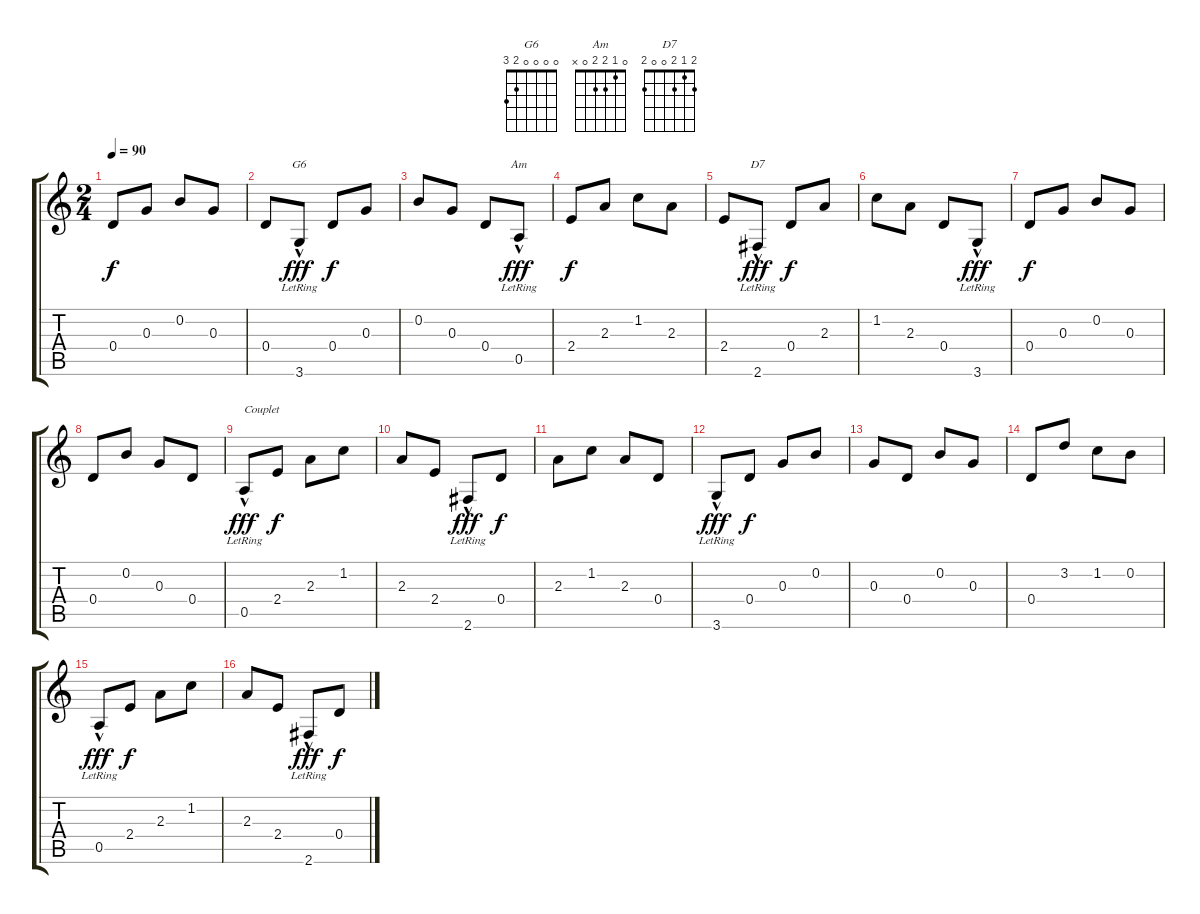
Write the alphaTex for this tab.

\track "" {instrument acousticguitarsteel}
\staff {score tabs}
\tuning (E4 B3 G3 D3 A2 E2) {hide}
\chord ("G6" 0 0 0 0 2 3)
\chord ("Am" 0 1 2 2 0 x)
\chord ("D7" 2 1 2 0 0 2)
\ts (2 4)
\tempo 90
\clef g2
\ks c
0.4.8{dy f} 0.3.8 0.2.8 0.3.8 |
0.4.8 3.6{hac lr}.8{ch "G6" dy fff} 0.4.8{dy f} 0.3.8 |
0.2.8 0.3.8 0.4.8 0.5{hac lr}.8{ch "Am" dy fff} |
2.4.8{dy f} 2.3.8 1.2.8 2.3.8 |
2.4.8 2.6{hac lr}.8{ch "D7" dy fff} 0.4.8{dy f} 2.3.8 |
1.2.8 2.3.8 0.4.8 3.6{hac lr}.8{dy fff} |
0.4.8{dy f} 0.3.8 0.2.8 0.3.8 |
0.4.8 0.2.8 0.3.8 0.4.8 |
0.5{hac lr}.8{txt "Couplet" dy fff} 2.4.8{dy f} 2.3.8 1.2.8 |
2.3.8 2.4.8 2.6{hac lr}.8{dy fff} 0.4.8{dy f} |
2.3.8 1.2.8 2.3.8 0.4.8 |
3.6{hac lr}.8{dy fff} 0.4.8{dy f} 0.3.8 0.2.8 |
0.3.8 0.4.8 0.2.8 0.3.8 |
0.4.8 3.2.8 1.2.8 0.2.8 |
0.5{hac lr}.8{dy fff} 2.4.8{dy f} 2.3.8 1.2.8 |
2.3.8 2.4.8 2.6{hac lr}.8{dy fff} 0.4.8{dy f}
